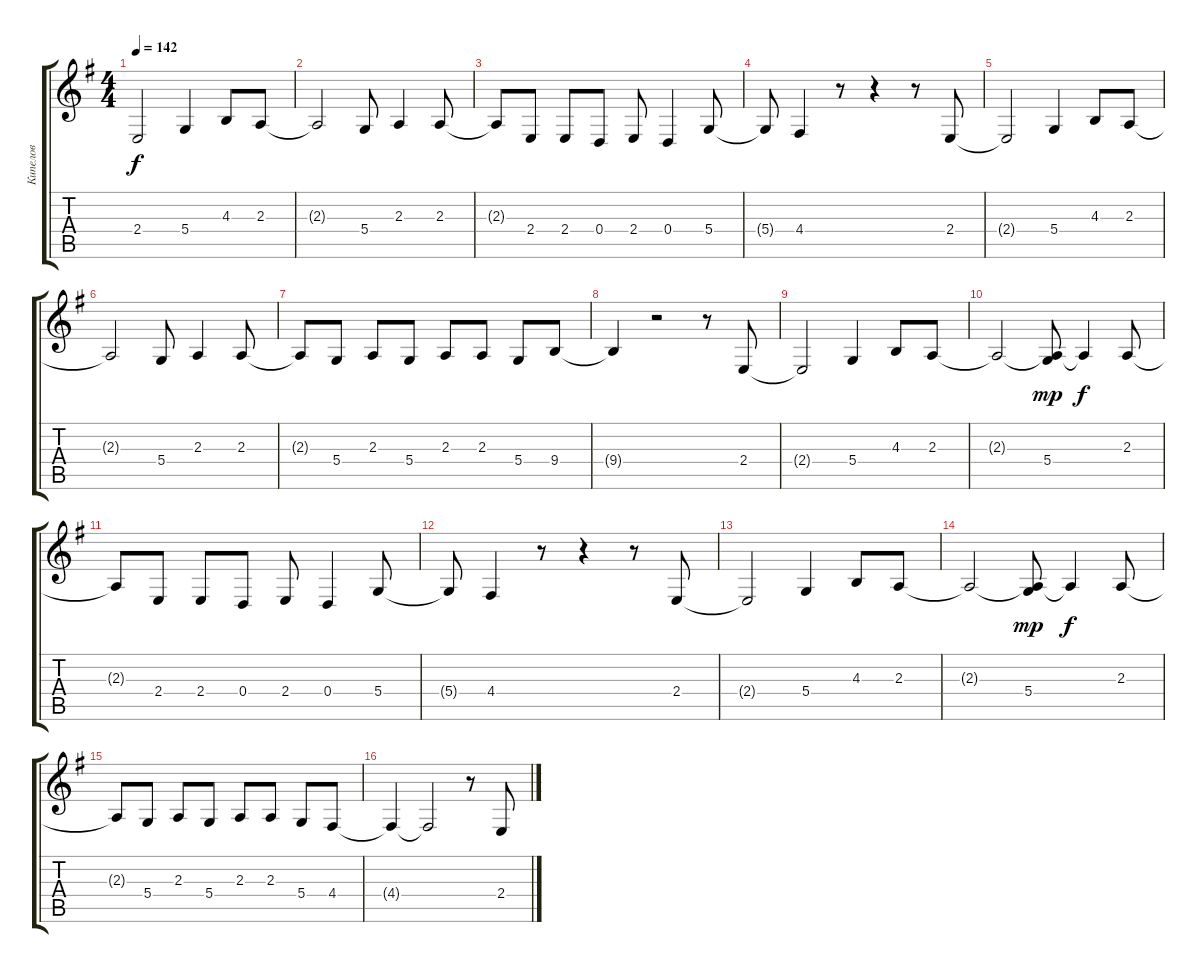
\track ("Кипелов" "Кипелов") {instrument flute}
\staff {score tabs}
\tuning (E4 B3 G3 D3 A2 E2) {hide}
\ts (4 4)
\tempo 142
\clef g2
\ks eminor
2.4{t}.2{dy f} 5.4.4 4.3.8 2.3.8 |
2.3{t}.2 5.4.8 2.3.4 2.3.8 |
2.3{t}.8 2.4.8 2.4.8 0.4.8 2.4.8 0.4.4 5.4.8 |
5.4{t}.8 4.4.4 r.8 r.4 r.8 2.4.8 |
2.4{t}.2 5.4.4 4.3.8 2.3.8 |
2.3{t}.2 5.4.8 2.3.4 2.3.8 |
2.3{t}.8 5.4.8 2.3.8 5.4.8 2.3.8 2.3.8 5.4.8 9.4.8 |
9.4{t}.4 r.2 r.8 2.4.8 |
2.4{t}.2 5.4.4 4.3.8 2.3.8 |
2.3{t}.2 (2.3{t} 5.4).8{dy mp} 2.3{t}.4{dy f} 2.3.8 |
2.3{t}.8 2.4.8 2.4.8 0.4.8 2.4.8 0.4.4 5.4.8 |
5.4{t}.8 4.4.4 r.8 r.4 r.8 2.4.8 |
2.4{t}.2 5.4.4 4.3.8 2.3.8 |
2.3{t}.2 (2.3{t} 5.4).8{dy mp} 2.3{t}.4{dy f} 2.3.8 |
2.3{t}.8 5.4.8 2.3.8 5.4.8 2.3.8 2.3.8 5.4.8 4.4.8 |
4.4{t}.4 4.4{t}.2 r.8 2.4.8
